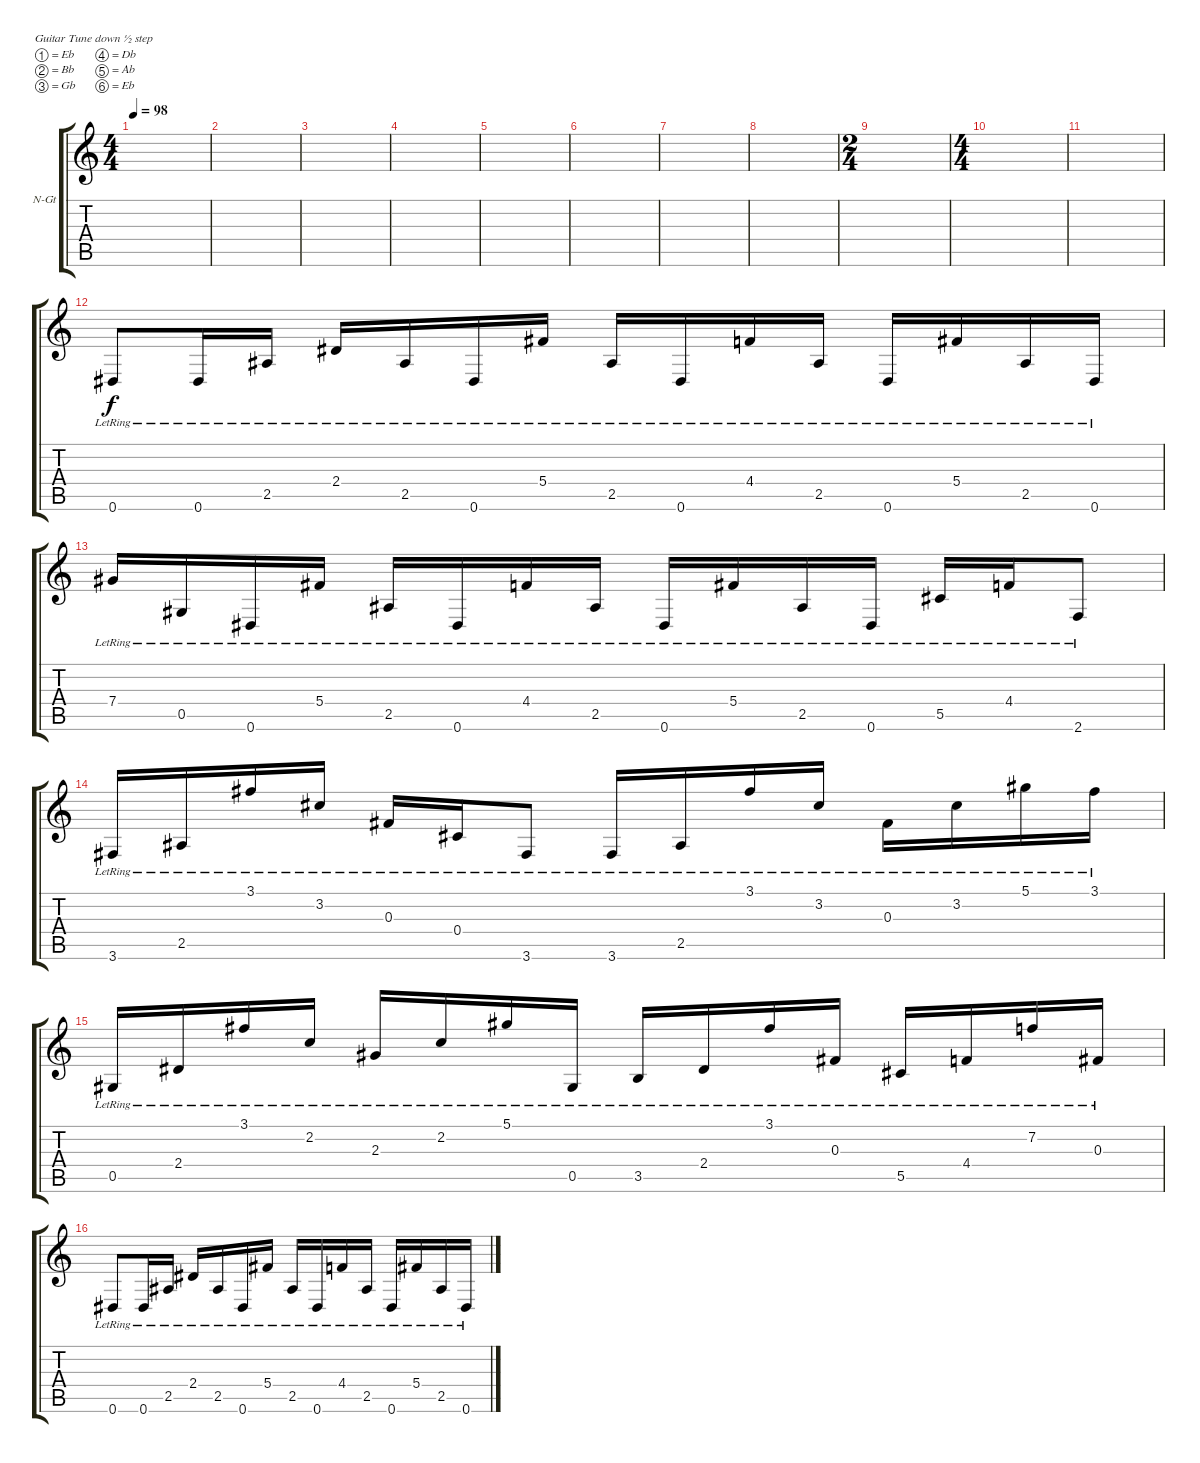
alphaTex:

\bracketExtendMode groupsimilarinstruments
\firstSystemTrackNameOrientation horizontal
\otherSystemsTrackNameOrientation horizontal
\track ("Nylon Guitar" "N-Gt") {instrument acousticguitarnylon}
\staff {score tabs}
\tuning (Eb4 Bb3 Gb3 Db3 Ab2 Eb2)
\ts (4 4)
\tempo 98
\clef g2
\ks c
|
|
|
|
|
|
|
|
\ts (2 4)
|
\ts (4 4)
|
|
0.6{lr}.8 0.6{lr}.16 2.5{lr}.16 2.4{lr}.16 2.5{lr}.16 0.6{lr}.16 5.4{lr}.16 2.5{lr}.16 0.6{lr}.16 4.4{lr}.16 2.5{lr}.16 0.6{lr}.16 5.4{lr}.16 2.5{lr}.16 0.6{lr}.16 |
7.4{lr}.16 0.5{lr}.16 0.6{lr}.16 5.4{lr}.16 2.5{lr}.16 0.6{lr}.16 4.4{lr}.16 2.5{lr}.16 0.6{lr}.16 5.4{lr}.16 2.5{lr}.16 0.6{lr}.16 5.5{lr}.16 4.4{lr}.16 2.6{lr}.8 |
3.6{lr}.16 2.5{lr}.16 3.1{lr}.16 3.2{lr}.16 0.3{lr}.16 0.4{lr}.16 3.6{lr}.8 3.6{lr}.16 2.5{lr}.16 3.1{lr}.16 3.2{lr}.16 0.3{lr}.16 3.2{lr}.16 5.1{lr}.16 3.1{lr}.16 |
0.5{lr}.16 2.4{lr}.16 3.1{lr}.16 2.2{lr}.16 2.3{lr}.16 2.2{lr}.16 5.1{lr}.16 0.5{lr}.16 3.5{lr}.16 2.4{lr}.16 3.1{lr}.16 0.3{lr}.16 5.5{lr}.16 4.4{lr}.16 7.2{lr}.16 0.3{lr}.16 |
0.6{lr}.8 0.6{lr}.16 2.5{lr}.16 2.4{lr}.16 2.5{lr}.16 0.6{lr}.16 5.4{lr}.16 2.5{lr}.16 0.6{lr}.16 4.4{lr}.16 2.5{lr}.16 0.6{lr}.16 5.4{lr}.16 2.5{lr}.16 0.6{lr}.16
